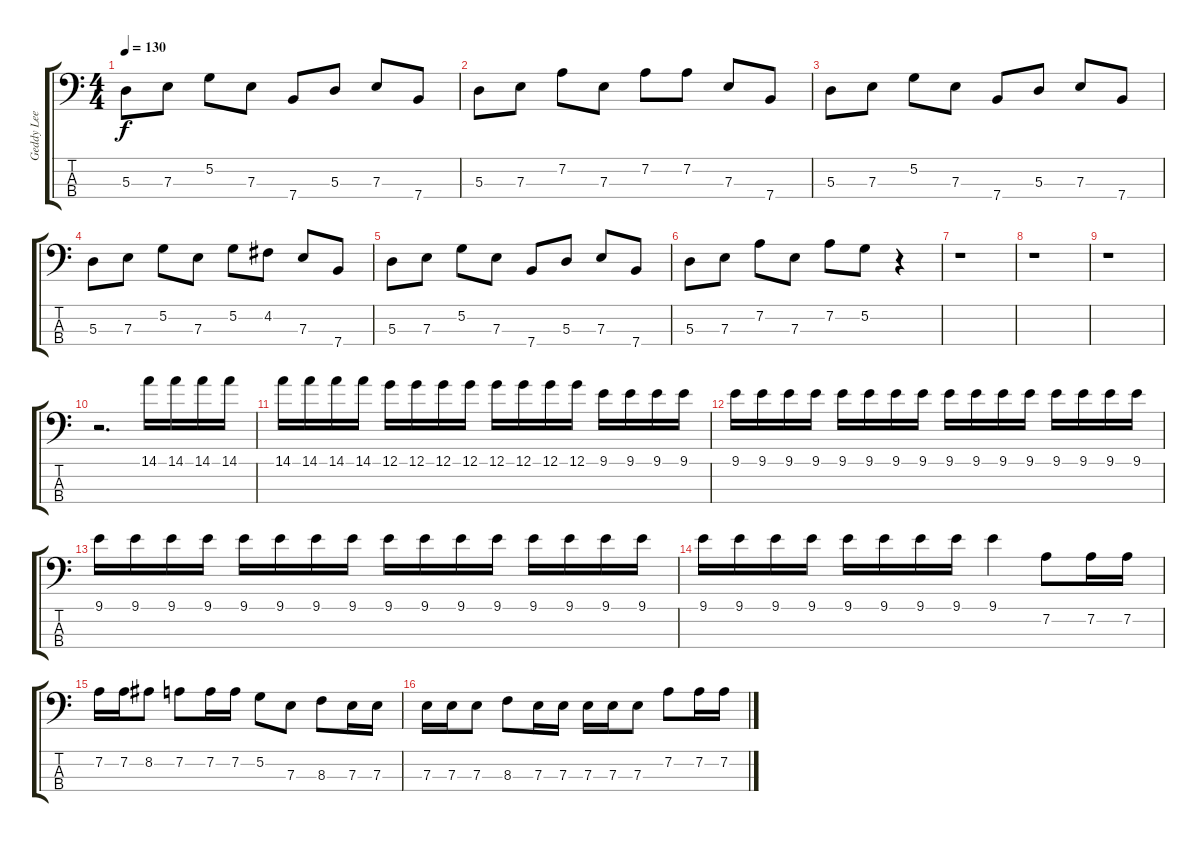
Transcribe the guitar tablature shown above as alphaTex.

\track ("Geddy Lee" "Geddy Lee") {instrument electricbasspick}
\staff {score tabs}
\tuning (G2 D2 A1 E1) {hide}
\ts (4 4)
\tempo 130
\clef f4
\ks c
5.3.8{dy f} 7.3.8 5.2.8 7.3.8 7.4.8 5.3.8 7.3.8 7.4.8 |
5.3.8 7.3.8 7.2.8 7.3.8 7.2.8 7.2.8 7.3.8 7.4.8 |
5.3.8 7.3.8 5.2.8 7.3.8 7.4.8 5.3.8 7.3.8 7.4.8 |
5.3.8 7.3.8 5.2.8 7.3.8 5.2.8 4.2.8 7.3.8 7.4.8 |
5.3.8 7.3.8 5.2.8 7.3.8 7.4.8 5.3.8 7.3.8 7.4.8 |
5.3.8 7.3.8 7.2.8 7.3.8 7.2.8 5.2.8 r.4 |
r.1 |
r.1 |
r.1 |
r.2{d} 14.1.16 14.1.16 14.1.16 14.1.16 |
14.1.16 14.1.16 14.1.16 14.1.16 12.1.16 12.1.16 12.1.16 12.1.16 12.1.16 12.1.16 12.1.16 12.1.16 9.1.16 9.1.16 9.1.16 9.1.16 |
9.1.16 9.1.16 9.1.16 9.1.16 9.1.16 9.1.16 9.1.16 9.1.16 9.1.16 9.1.16 9.1.16 9.1.16 9.1.16 9.1.16 9.1.16 9.1.16 |
9.1.16 9.1.16 9.1.16 9.1.16 9.1.16 9.1.16 9.1.16 9.1.16 9.1.16 9.1.16 9.1.16 9.1.16 9.1.16 9.1.16 9.1.16 9.1.16 |
9.1.16 9.1.16 9.1.16 9.1.16 9.1.16 9.1.16 9.1.16 9.1.16 9.1.4 7.2.8 7.2.16 7.2.16 |
7.2.16 7.2.16 8.2.8 7.2.8 7.2.16 7.2.16 5.2.8 7.3.8 8.3.8 7.3.16 7.3.16 |
7.3.16 7.3.16 7.3.8 8.3.8 7.3.16 7.3.16 7.3.16 7.3.16 7.3.8 7.2.8 7.2.16 7.2.16
